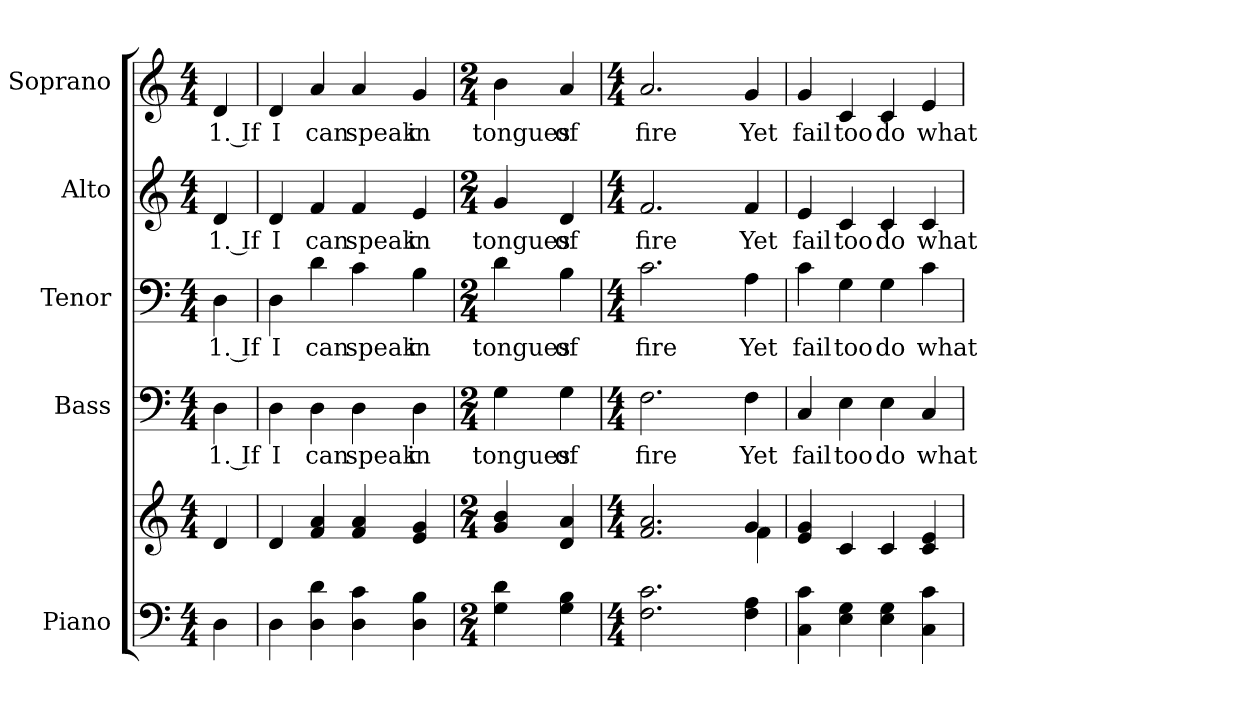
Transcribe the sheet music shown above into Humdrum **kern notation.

**kern	**kern	**kern	**text	**kern	**text	**kern	**text	**kern	**text
*part5	*part5	*part4	*part4	*part3	*part3	*part2	*part2	*part1	*part1
*staff6	*staff5	*staff4	*staff4	*staff3	*staff3	*staff2	*staff2	*staff1	*staff1
*I"Piano	*	*I"Bass	*	*I"Tenor	*	*I"Alto	*	*I"Soprano	*
*I'Pno.	*	*I'B.	*	*I'T.	*	*I'A.	*	*I'S.	*
!!LO:PB:g=z
*clefF4	*clefG2	*clefF4	*	*clefF4	*	*clefG2	*	*clefG2	*
*k[]	*k[]	*k[]	*	*k[]	*	*k[]	*	*k[]	*
*C:	*C:	*C:	*	*C:	*	*C:	*	*C:	*
*M4/4	*M4/4	*M4/4	*	*M4/4	*	*M4/4	*	*M4/4	*
*MM135	*MM135	*MM135	*	*MM135	*	*MM135	*	*MM135	*
=1	=1	=1	=1	=1	=1	=1	=1	=1	=1
!	!	!	!LO:LY:b:color=#000000	!	!	!	!	!	!
!	!	!	!	!	!LO:LY:b:color=#000000	!	!	!	!
!	!	!	!	!	!	!	!LO:LY:b:color=#000000	!	!
!	!	!	!	!	!	!	!	!	!LO:LY:b:color=#000000
4Di\	4di/	4Di\	1. If	4Di\	1. If	4di/	1. If	4di/	1. If
=2	=2	=2	=2	=2	=2	=2	=2	=2	=2
!	!	!	!LO:LY:b:color=#000000	!	!	!	!	!	!
!	!	!	!	!	!LO:LY:b:color=#000000	!	!	!	!
!	!	!	!	!	!	!	!LO:LY:b:color=#000000	!	!
!	!	!	!	!	!	!	!	!	!LO:LY:b:color=#000000
4Di\	4di/	4Di\	I	4Di\	I	4di/	I	4di/	I
!	!	!	!LO:LY:b:color=#000000	!	!	!	!	!	!
!	!	!	!	!	!LO:LY:b:color=#000000	!	!	!	!
!	!	!	!	!	!	!	!LO:LY:b:color=#000000	!	!
!	!	!	!	!	!	!	!	!	!LO:LY:b:color=#000000
4Di\ 4di	4fi/ 4ai	4Di\	can	4di\	can	4fi/	can	4ai/	can
!	!	!	!LO:LY:b:color=#000000	!	!	!	!	!	!
!	!	!	!	!	!LO:LY:b:color=#000000	!	!	!	!
!	!	!	!	!	!	!	!LO:LY:b:color=#000000	!	!
!	!	!	!	!	!	!	!	!	!LO:LY:b:color=#000000
4Di\ 4ci	4fi/ 4ai	4Di\	speak	4ci\	speak	4fi/	speak	4ai/	speak
!	!	!	!LO:LY:b:color=#000000	!	!	!	!	!	!
!	!	!	!	!	!LO:LY:b:color=#000000	!	!	!	!
!	!	!	!	!	!	!	!LO:LY:b:color=#000000	!	!
!	!	!	!	!	!	!	!	!	!LO:LY:b:color=#000000
4Di\ 4Bi	4ei/ 4gi	4Di\	in	4Bi\	in	4ei/	in	4gi/	in
=3	=3	=3	=3	=3	=3	=3	=3	=3	=3
*M2/4	*M2/4	*M2/4	*	*M2/4	*	*M2/4	*	*M2/4	*
!	!	!	!LO:LY:b:color=#000000	!	!	!	!	!	!
!	!	!	!	!	!LO:LY:b:color=#000000	!	!	!	!
!	!	!	!	!	!	!	!LO:LY:b:color=#000000	!	!
!	!	!	!	!	!	!	!	!	!LO:LY:b:color=#000000
4Gi\ 4di	4gi/ 4bi	4Gi\	tongues	4di\	tongues	4gi/	tongues	4bi\	tongues
!	!	!	!LO:LY:b:color=#000000	!	!	!	!	!	!
!	!	!	!	!	!LO:LY:b:color=#000000	!	!	!	!
!	!	!	!	!	!	!	!LO:LY:b:color=#000000	!	!
!	!	!	!	!	!	!	!	!	!LO:LY:b:color=#000000
4Gi\ 4Bi	4di/ 4ai	4Gi\	of	4Bi\	of	4di/	of	4ai/	of
=4	=4	=4	=4	=4	=4	=4	=4	=4	=4
*M4/4	*M4/4	*M4/4	*	*M4/4	*	*M4/4	*	*M4/4	*
*	*^	*	*	*	*	*	*	*	*
!	!	!	!	!LO:LY:b:color=#000000	!	!	!	!	!	!
!	!	!	!	!	!	!LO:LY:b:color=#000000	!	!	!	!
!	!	!	!	!	!	!	!	!LO:LY:b:color=#000000	!	!
!	!	!	!	!	!	!	!	!	!	!LO:LY:b:color=#000000
2.Fi\ 2.ci	2.fi/ 2.ai	2ryy	2.Fi\	fire	2.ci\	fire	2.fi/	fire	2.ai/	fire
.	.	4ryy	.	.	.	.	.	.	.	.
!	!	!	!	!LO:LY:b:color=#000000	!	!	!	!	!	!
!	!	!	!	!	!	!LO:LY:b:color=#000000	!	!	!	!
!	!	!	!	!	!	!	!	!LO:LY:b:color=#000000	!	!
!	!	!	!	!	!	!	!	!	!	!LO:LY:b:color=#000000
4Fi\ 4Ai	4gi/	4fi\	4Fi\	Yet	4Ai\	Yet	4fi/	Yet	4gi/	Yet
!!LO:PB:g=z
=5	=5	=5	=5	=5	=5	=5	=5	=5	=5	=5
!	!	!	!	!LO:LY:b:color=#000000	!	!	!	!	!	!
!	!	!	!	!	!	!LO:LY:b:color=#000000	!	!	!	!
!	!	!	!	!	!	!	!	!LO:LY:b:color=#000000	!	!
!	!	!	!	!	!	!	!	!	!	!LO:LY:b:color=#000000
4Ci\ 4ci	4ei/ 4gi	2ryy	4Ci/	fail	4ci\	fail	4ei/	fail	4gi/	fail
!	!	!	!	!LO:LY:b:color=#000000	!	!	!	!	!	!
!	!	!	!	!	!	!LO:LY:b:color=#000000	!	!	!	!
!	!	!	!	!	!	!	!	!LO:LY:b:color=#000000	!	!
!	!	!	!	!	!	!	!	!	!	!LO:LY:b:color=#000000
4Ei\ 4Gi	4ci/	.	4Ei\	too	4Gi\	too	4ci/	too	4ci/	too
!	!	!	!	!LO:LY:b:color=#000000	!	!	!	!	!	!
!	!	!	!	!	!	!LO:LY:b:color=#000000	!	!	!	!
!	!	!	!	!	!	!	!	!LO:LY:b:color=#000000	!	!
!	!	!	!	!	!	!	!	!	!	!LO:LY:b:color=#000000
4Ei\ 4Gi	4ci/	2ryy	4Ei\	do	4Gi\	do	4ci/	do	4ci/	do
!	!	!	!	!LO:LY:b:color=#000000	!	!	!	!	!	!
!	!	!	!	!	!	!LO:LY:b:color=#000000	!	!	!	!
!	!	!	!	!	!	!	!	!LO:LY:b:color=#000000	!	!
!	!	!	!	!	!	!	!	!	!	!LO:LY:b:color=#000000
4Ci\ 4ci	4ci/ 4ei	.	4Ci/	what	4ci\	what	4ci/	what	4ei/	what
*	*v	*v	*	*	*	*	*	*	*	*
=	=	=	=	=	=	=	=	=	=
*-	*-	*-	*-	*-	*-	*-	*-	*-	*-
